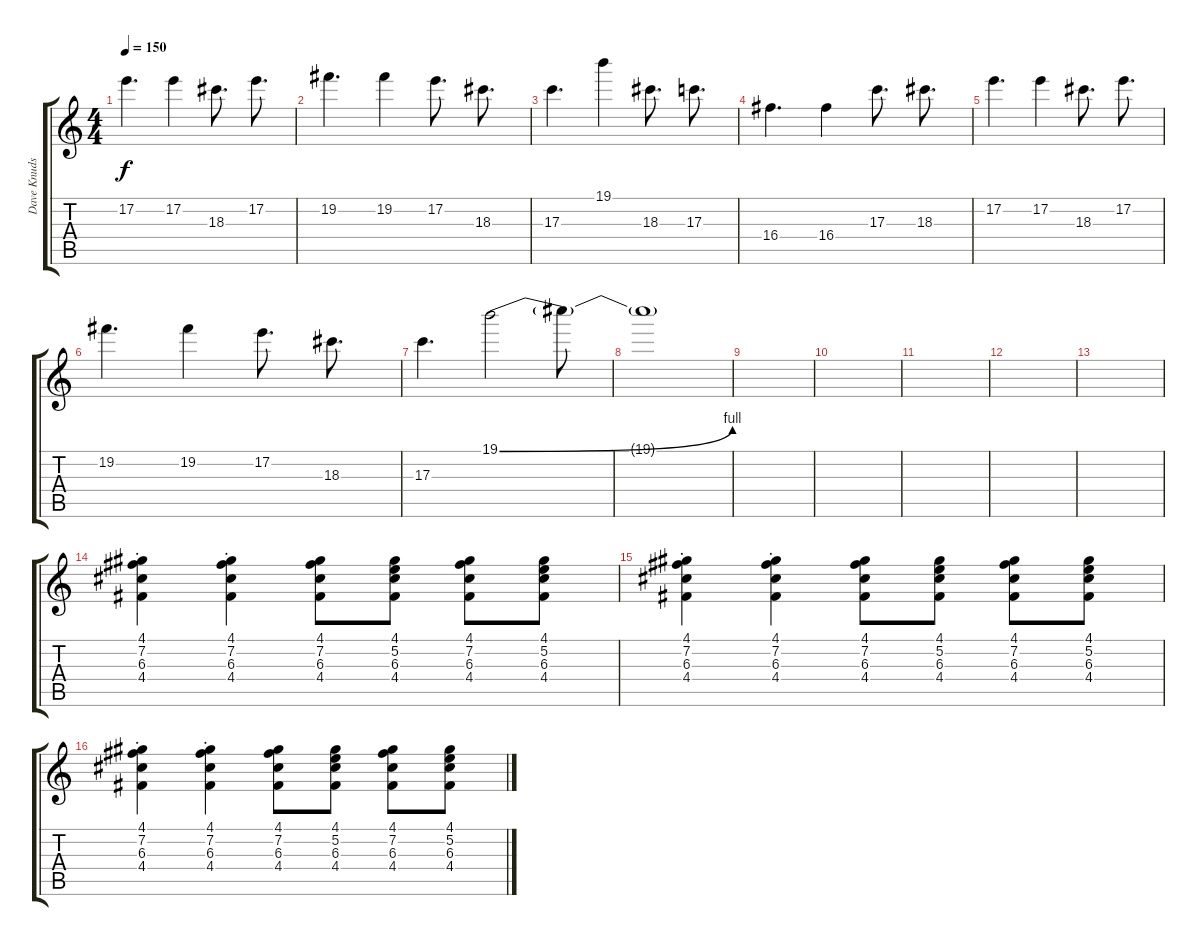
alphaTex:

\track ("Dave Knudson" "Dave Knuds") {instrument electricguitarjazz}
\staff {score tabs}
\tuning (E4 B3 G3 D3 A2 D2) {hide}
\ts (4 4)
\tempo 150
\clef g2
\ks c
17.2.4{d dy f} 17.2.4 18.3.8{d} 17.2.8{d} |
19.2.4{d} 19.2.4 17.2.8{d} 18.3.8{d} |
17.3.4{d} 19.1.4 18.3.8{d} 17.3.8{d} |
16.4.4{d} 16.4.4 17.3.8{d} 18.3.8{d} |
17.2.4{d} 17.2.4 18.3.8{d} 17.2.8{d} |
19.2.4{d} 19.2.4 17.2.8{d} 18.3.8{d} |
17.3.4{d} 19.1{be (bend 0 0 60 4)}.2 19.1{t}.8 |
19.1{t}.1 |
|
|
|
|
|
(4.1{st} 7.2{st} 6.3{st} 4.4{st}).4 (4.1{st} 7.2{st} 6.3{st} 4.4{st}).4 (4.1 7.2 6.3 4.4).8 (4.1 5.2 6.3 4.4).8 (4.1 7.2 6.3 4.4).8 (4.1 5.2 6.3 4.4).8 |
(4.1{st} 7.2{st} 6.3{st} 4.4{st}).4 (4.1{st} 7.2{st} 6.3{st} 4.4{st}).4 (4.1 7.2 6.3 4.4).8 (4.1 5.2 6.3 4.4).8 (4.1 7.2 6.3 4.4).8 (4.1 5.2 6.3 4.4).8 |
(4.1{st} 7.2{st} 6.3{st} 4.4{st}).4 (4.1{st} 7.2{st} 6.3{st} 4.4{st}).4 (4.1 7.2 6.3 4.4).8 (4.1 5.2 6.3 4.4).8 (4.1 7.2 6.3 4.4).8 (4.1 5.2 6.3 4.4).8
